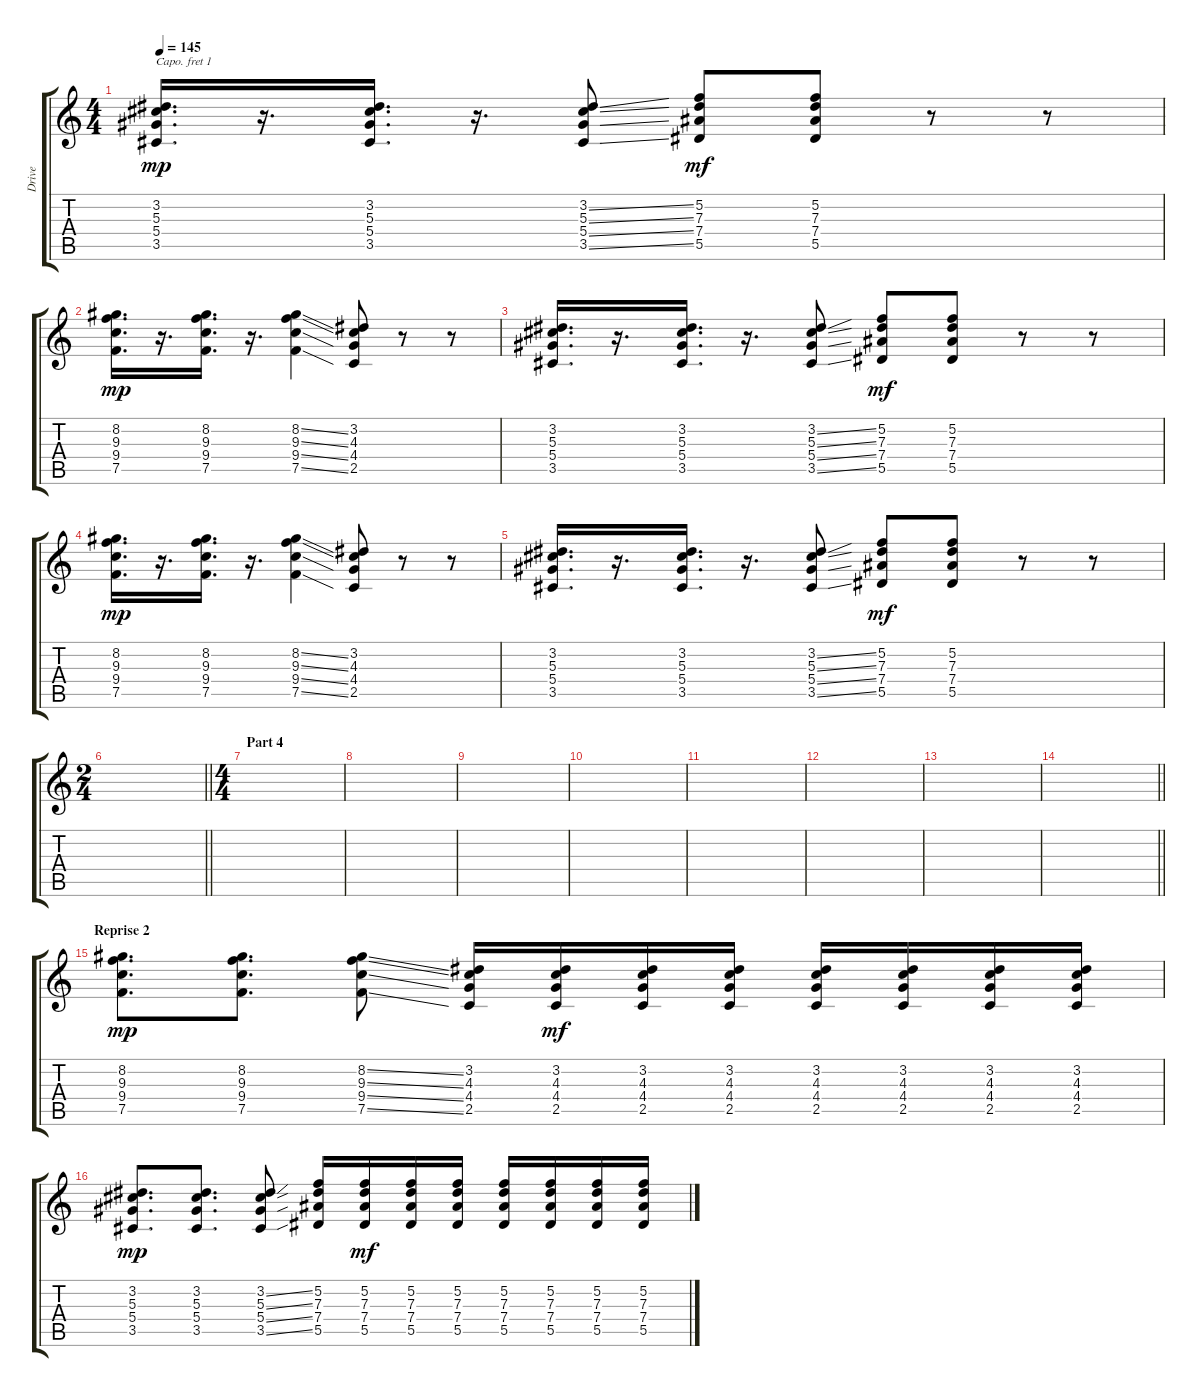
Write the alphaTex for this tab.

\track ("Drive" "Drive") {instrument overdrivenguitar}
\staff {score tabs}
\capo 1
\tuning (E4 B3 G3 D3 A2 E2) {hide}
\ts (4 4)
\tempo 145
\clef g2
\ks c
(3.2 5.3 5.4 3.5).16{d dy mp} r.16{d} (3.2 5.3 5.4 3.5).16{d} r.16{d} (3.2{ss} 5.3{ss} 5.4{ss} 3.5{ss}).8 (5.2 7.3 7.4 5.5).8{dy mf} (5.2 7.3 7.4 5.5).8 r.8 r.8 |
(8.2 9.3 9.4 7.5).16{d dy mp} r.16{d} (8.2 9.3 9.4 7.5).16{d} r.16{d} (8.2{ss} 9.3{ss} 9.4{ss} 7.5{ss}).4 (3.2 4.3 4.4 2.5).8 r.8 r.8 |
(3.2 5.3 5.4 3.5).16{d} r.16{d} (3.2 5.3 5.4 3.5).16{d} r.16{d} (3.2{ss} 5.3{ss} 5.4{ss} 3.5{ss}).8 (5.2 7.3 7.4 5.5).8{dy mf} (5.2 7.3 7.4 5.5).8 r.8 r.8 |
(8.2 9.3 9.4 7.5).16{d dy mp} r.16{d} (8.2 9.3 9.4 7.5).16{d} r.16{d} (8.2{ss} 9.3{ss} 9.4{ss} 7.5{ss}).4 (3.2 4.3 4.4 2.5).8 r.8 r.8 |
(3.2 5.3 5.4 3.5).16{d} r.16{d} (3.2 5.3 5.4 3.5).16{d} r.16{d} (3.2{ss} 5.3{ss} 5.4{ss} 3.5{ss}).8 (5.2 7.3 7.4 5.5).8{dy mf} (5.2 7.3 7.4 5.5).8 r.8 r.8 |
\ts (2 4)
\barLineRight lightlight
|
\ts (4 4)
\section ("" "Part 4")
|
|
|
|
|
|
|
\barLineRight lightlight
|
\section ("" "Reprise 2")
(8.2 9.3 9.4 7.5).8{d dy mp} (8.2 9.3 9.4 7.5).8{d} (8.2{ss} 9.3{ss} 9.4{ss} 7.5{ss}).8 (3.2 4.3 4.4 2.5).16 (3.2 4.3 4.4 2.5).16{dy mf} (3.2 4.3 4.4 2.5).16 (3.2 4.3 4.4 2.5).16 (3.2 4.3 4.4 2.5).16 (3.2 4.3 4.4 2.5).16 (3.2 4.3 4.4 2.5).16 (3.2 4.3 4.4 2.5).16 |
(3.2 5.3 5.4 3.5).8{d dy mp} (3.2 5.3 5.4 3.5).8{d} (3.2{ss} 5.3{ss} 5.4{ss} 3.5{ss}).8 (5.2 7.3 7.4 5.5).16 (5.2 7.3 7.4 5.5).16{dy mf} (5.2 7.3 7.4 5.5).16 (5.2 7.3 7.4 5.5).16 (5.2 7.3 7.4 5.5).16 (5.2 7.3 7.4 5.5).16 (5.2 7.3 7.4 5.5).16 (5.2 7.3 7.4 5.5).16
